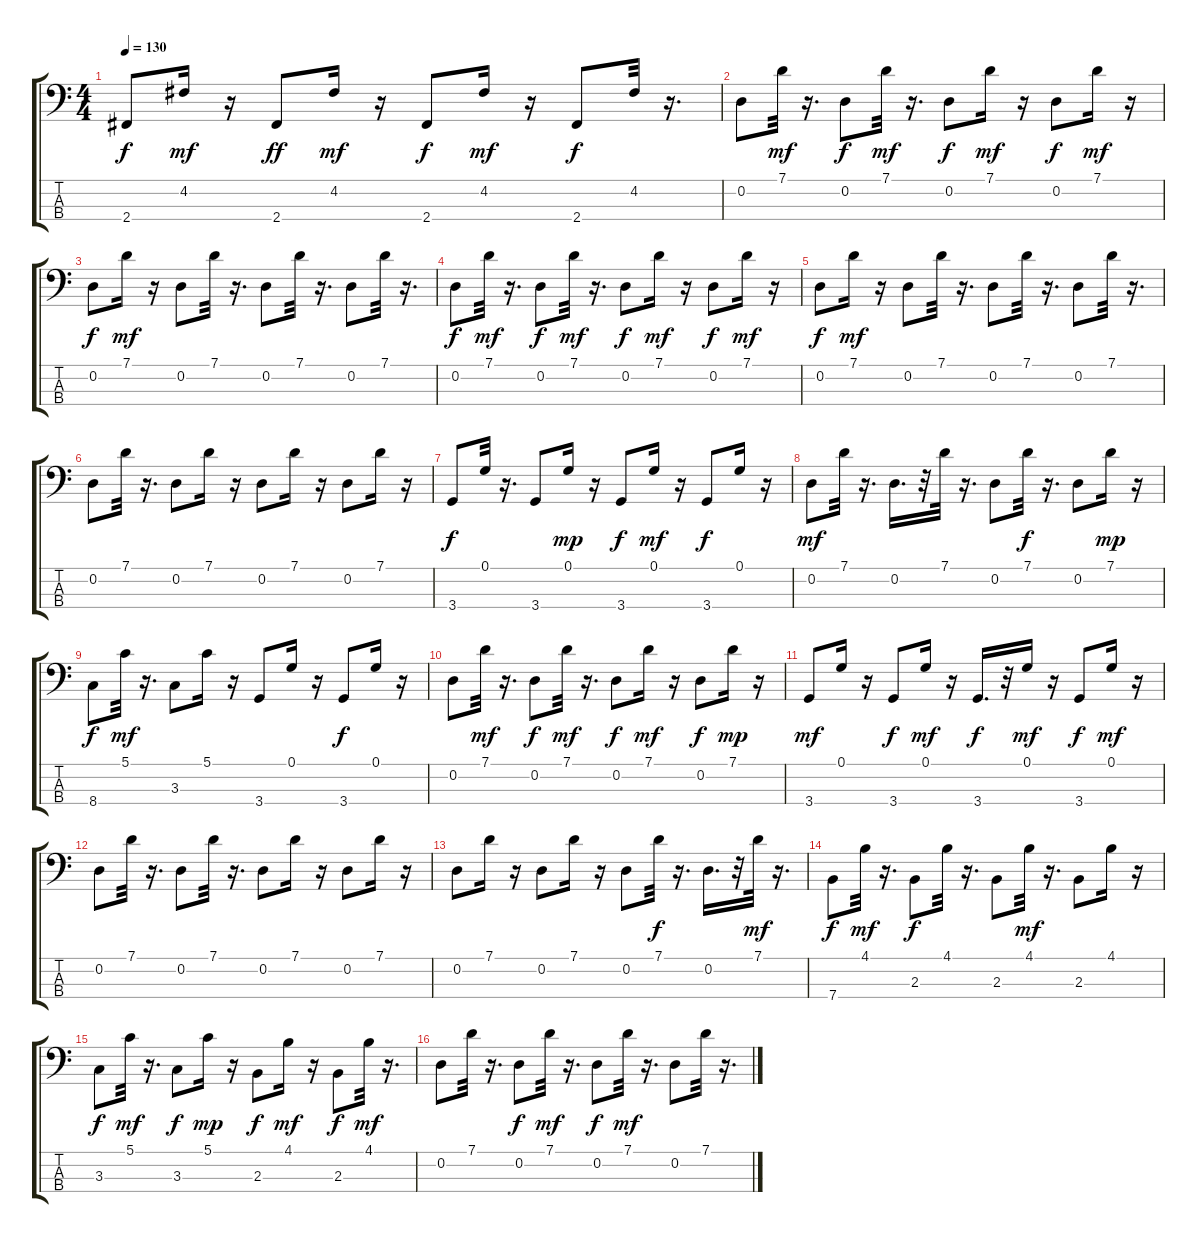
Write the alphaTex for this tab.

\track "" {instrument electricbassfinger}
\staff {score tabs}
\tuning (G2 D2 A1 E1) {hide}
\ts (4 4)
\tempo 130
\clef f4
\ks c
2.4.8{dy f} 4.2.16{dy mf} r.16 2.4.8{dy ff} 4.2.16{dy mf} r.16 2.4.8{dy f} 4.2.16{dy mf} r.16 2.4.8{dy f} 4.2.32 r.16{d} |
0.2.8 7.1.32{dy mf} r.16{d} 0.2.8{dy f} 7.1.32{dy mf} r.16{d} 0.2.8{dy f} 7.1.16{dy mf} r.16 0.2.8{dy f} 7.1.16{dy mf} r.16 |
0.2.8{dy f} 7.1.16{dy mf} r.16 0.2.8 7.1.32 r.16{d} 0.2.8 7.1.32 r.16{d} 0.2.8 7.1.32 r.16{d} |
0.2.8{dy f} 7.1.32{dy mf} r.16{d} 0.2.8{dy f} 7.1.32{dy mf} r.16{d} 0.2.8{dy f} 7.1.16{dy mf} r.16 0.2.8{dy f} 7.1.16{dy mf} r.16 |
0.2.8{dy f} 7.1.16{dy mf} r.16 0.2.8 7.1.32 r.16{d} 0.2.8 7.1.32 r.16{d} 0.2.8 7.1.32 r.16{d} |
0.2.8 7.1.32 r.16{d} 0.2.8 7.1.16 r.16 0.2.8 7.1.16 r.16 0.2.8 7.1.16 r.16 |
3.4.8{dy f} 0.1.32 r.16{d} 3.4.8 0.1.16{dy mp} r.16 3.4.8{dy f} 0.1.16{dy mf} r.16 3.4.8{dy f} 0.1.16 r.16 |
0.2.8{dy mf} 7.1.32 r.16{d} 0.2.16{d} r.32 7.1.32 r.16{d} 0.2.8 7.1.32{dy f} r.16{d} 0.2.8 7.1.16{dy mp} r.16 |
8.4.8{dy f} 5.1.32{dy mf} r.16{d} 3.3.8 5.1.16 r.16 3.4.8 0.1.16 r.16 3.4.8{dy f} 0.1.16 r.16 |
0.2.8 7.1.32{dy mf} r.16{d} 0.2.8{dy f} 7.1.32{dy mf} r.16{d} 0.2.8{dy f} 7.1.16{dy mf} r.16 0.2.8{dy f} 7.1.16{dy mp} r.16 |
3.4.8{dy mf} 0.1.16 r.16 3.4.8{dy f} 0.1.16{dy mf} r.16 3.4.16{d dy f} r.32 0.1.16{dy mf} r.16 3.4.8{dy f} 0.1.16{dy mf} r.16 |
0.2.8 7.1.32 r.16{d} 0.2.8 7.1.32 r.16{d} 0.2.8 7.1.16 r.16 0.2.8 7.1.16 r.16 |
0.2.8 7.1.16 r.16 0.2.8 7.1.16 r.16 0.2.8 7.1.32{dy f} r.16{d} 0.2.16{d} r.32 7.1.32{dy mf} r.16{d} |
7.4.8{dy f} 4.1.32{dy mf} r.16{d} 2.3.8{dy f} 4.1.32 r.16{d} 2.3.8 4.1.32{dy mf} r.16{d} 2.3.8 4.1.16 r.16 |
3.3.8{dy f} 5.1.32{dy mf} r.16{d} 3.3.8{dy f} 5.1.16{dy mp} r.16 2.3.8{dy f} 4.1.16{dy mf} r.16 2.3.8{dy f} 4.1.32{dy mf} r.16{d} |
0.2.8 7.1.32 r.16{d} 0.2.8{dy f} 7.1.32{dy mf} r.16{d} 0.2.8{dy f} 7.1.32{dy mf} r.16{d} 0.2.8 7.1.32 r.16{d}
